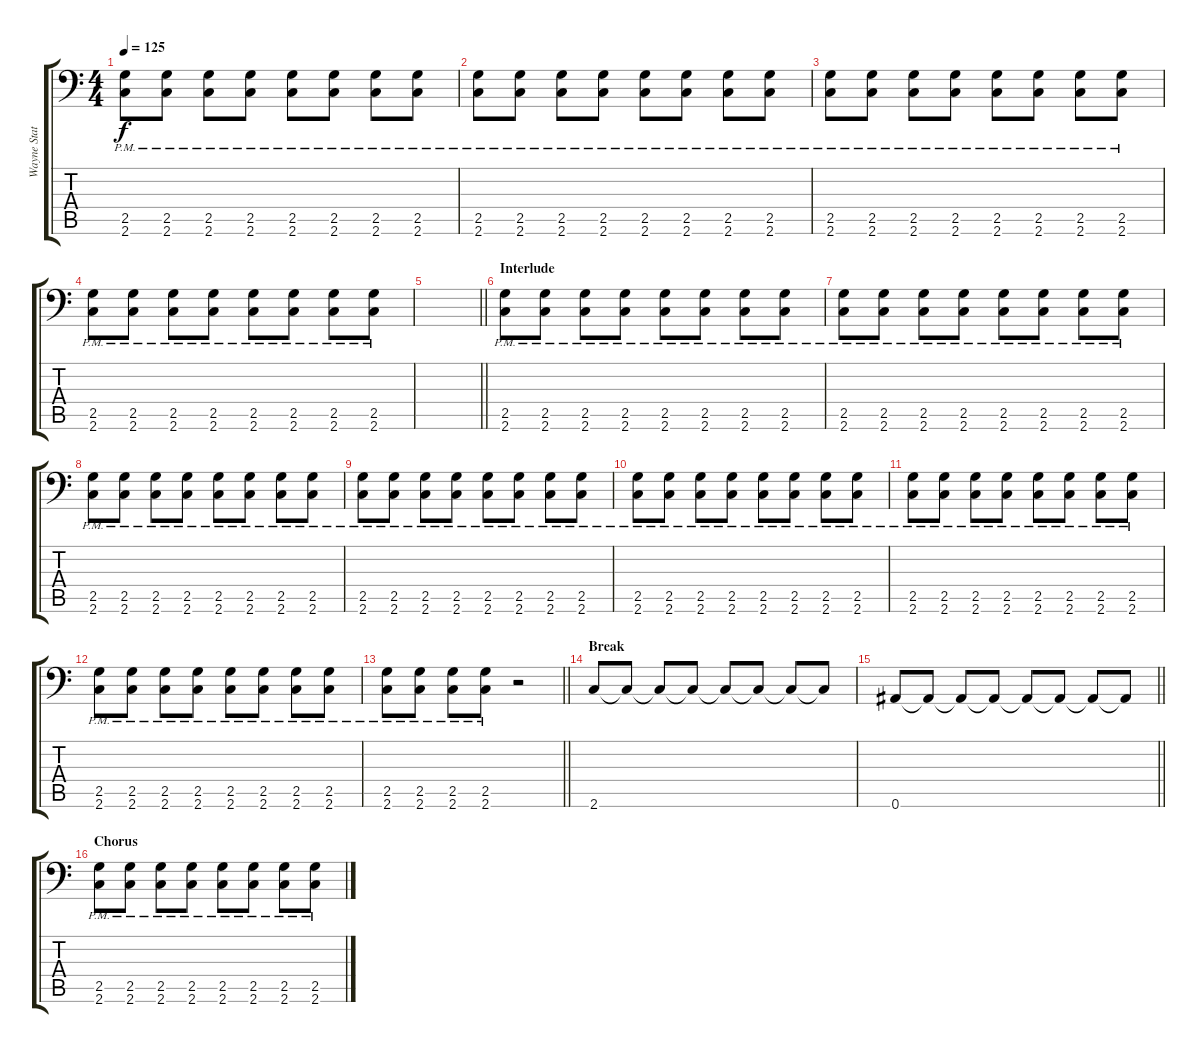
\track ("Wayne Static" "Wayne Stat") {instrument distortionguitar}
\staff {score tabs}
\tuning (C4 G3 Eb3 Bb2 F2 Bb1) {hide}
\ts (4 4)
\tempo 125
\clef f4
\ks c
(2.5{pm} 2.6{pm}).8{dy f} (2.5{pm} 2.6{pm}).8 (2.5{pm} 2.6{pm}).8 (2.5{pm} 2.6{pm}).8 (2.5{pm} 2.6{pm}).8 (2.5{pm} 2.6{pm}).8 (2.5{pm} 2.6{pm}).8 (2.5{pm} 2.6{pm}).8 |
(2.5{pm} 2.6{pm}).8 (2.5{pm} 2.6{pm}).8 (2.5{pm} 2.6{pm}).8 (2.5{pm} 2.6{pm}).8 (2.5{pm} 2.6{pm}).8 (2.5{pm} 2.6{pm}).8 (2.5{pm} 2.6{pm}).8 (2.5{pm} 2.6{pm}).8 |
(2.5{pm} 2.6{pm}).8 (2.5{pm} 2.6{pm}).8 (2.5{pm} 2.6{pm}).8 (2.5{pm} 2.6{pm}).8 (2.5{pm} 2.6{pm}).8 (2.5{pm} 2.6{pm}).8 (2.5{pm} 2.6{pm}).8 (2.5{pm} 2.6{pm}).8 |
(2.5{pm} 2.6{pm}).8 (2.5{pm} 2.6{pm}).8 (2.5{pm} 2.6{pm}).8 (2.5{pm} 2.6{pm}).8 (2.5{pm} 2.6{pm}).8 (2.5{pm} 2.6{pm}).8 (2.5{pm} 2.6{pm}).8 (2.5{pm} 2.6{pm}).8 |
\barLineRight lightlight
|
\section ("" "Interlude")
(2.5{pm} 2.6{pm}).8 (2.5{pm} 2.6{pm}).8 (2.5{pm} 2.6{pm}).8 (2.5{pm} 2.6{pm}).8 (2.5{pm} 2.6{pm}).8 (2.5{pm} 2.6{pm}).8 (2.5{pm} 2.6{pm}).8 (2.5{pm} 2.6{pm}).8 |
(2.5{pm} 2.6{pm}).8 (2.5{pm} 2.6{pm}).8 (2.5{pm} 2.6{pm}).8 (2.5{pm} 2.6{pm}).8 (2.5{pm} 2.6{pm}).8 (2.5{pm} 2.6{pm}).8 (2.5{pm} 2.6{pm}).8 (2.5{pm} 2.6{pm}).8 |
(2.5{pm} 2.6{pm}).8 (2.5{pm} 2.6{pm}).8 (2.5{pm} 2.6{pm}).8 (2.5{pm} 2.6{pm}).8 (2.5{pm} 2.6{pm}).8 (2.5{pm} 2.6{pm}).8 (2.5{pm} 2.6{pm}).8 (2.5{pm} 2.6{pm}).8 |
(2.5{pm} 2.6{pm}).8 (2.5{pm} 2.6{pm}).8 (2.5{pm} 2.6{pm}).8 (2.5{pm} 2.6{pm}).8 (2.5{pm} 2.6{pm}).8 (2.5{pm} 2.6{pm}).8 (2.5{pm} 2.6{pm}).8 (2.5{pm} 2.6{pm}).8 |
(2.5{pm} 2.6{pm}).8 (2.5{pm} 2.6{pm}).8 (2.5{pm} 2.6{pm}).8 (2.5{pm} 2.6{pm}).8 (2.5{pm} 2.6{pm}).8 (2.5{pm} 2.6{pm}).8 (2.5{pm} 2.6{pm}).8 (2.5{pm} 2.6{pm}).8 |
(2.5{pm} 2.6{pm}).8 (2.5{pm} 2.6{pm}).8 (2.5{pm} 2.6{pm}).8 (2.5{pm} 2.6{pm}).8 (2.5{pm} 2.6{pm}).8 (2.5{pm} 2.6{pm}).8 (2.5{pm} 2.6{pm}).8 (2.5{pm} 2.6{pm}).8 |
(2.5{pm} 2.6{pm}).8 (2.5{pm} 2.6{pm}).8 (2.5{pm} 2.6{pm}).8 (2.5{pm} 2.6{pm}).8 (2.5{pm} 2.6{pm}).8 (2.5{pm} 2.6{pm}).8 (2.5{pm} 2.6{pm}).8 (2.5{pm} 2.6{pm}).8 |
\barLineRight lightlight
(2.5{pm} 2.6{pm}).8 (2.5{pm} 2.6{pm}).8 (2.5{pm} 2.6{pm}).8 (2.5{pm} 2.6{pm}).8 r.2{volume 9 instrument lead2sawtooth} |
\section ("" "Break")
2.6.8 2.6{t}.8 2.6{t}.8{volume 13} 2.6{t}.8 2.6{t}.8{volume 7} 2.6{t}.8 2.6{t}.8{volume 16} 2.6{t}.8{volume 4} |
\barLineRight lightlight
0.6.8 0.6{t}.8 0.6{t}.8{volume 13} 0.6{t}.8 0.6{t}.8{volume 7} 0.6{t}.8 0.6{t}.8{volume 16} 0.6{t}.8 |
\section ("" "Chorus")
(2.5{pm} 2.6{pm}).8{volume 8 instrument distortionguitar} (2.5{pm} 2.6{pm}).8 (2.5{pm} 2.6{pm}).8 (2.5{pm} 2.6{pm}).8 (2.5{pm} 2.6{pm}).8 (2.5{pm} 2.6{pm}).8 (2.5{pm} 2.6{pm}).8 (2.5{pm} 2.6{pm}).8
